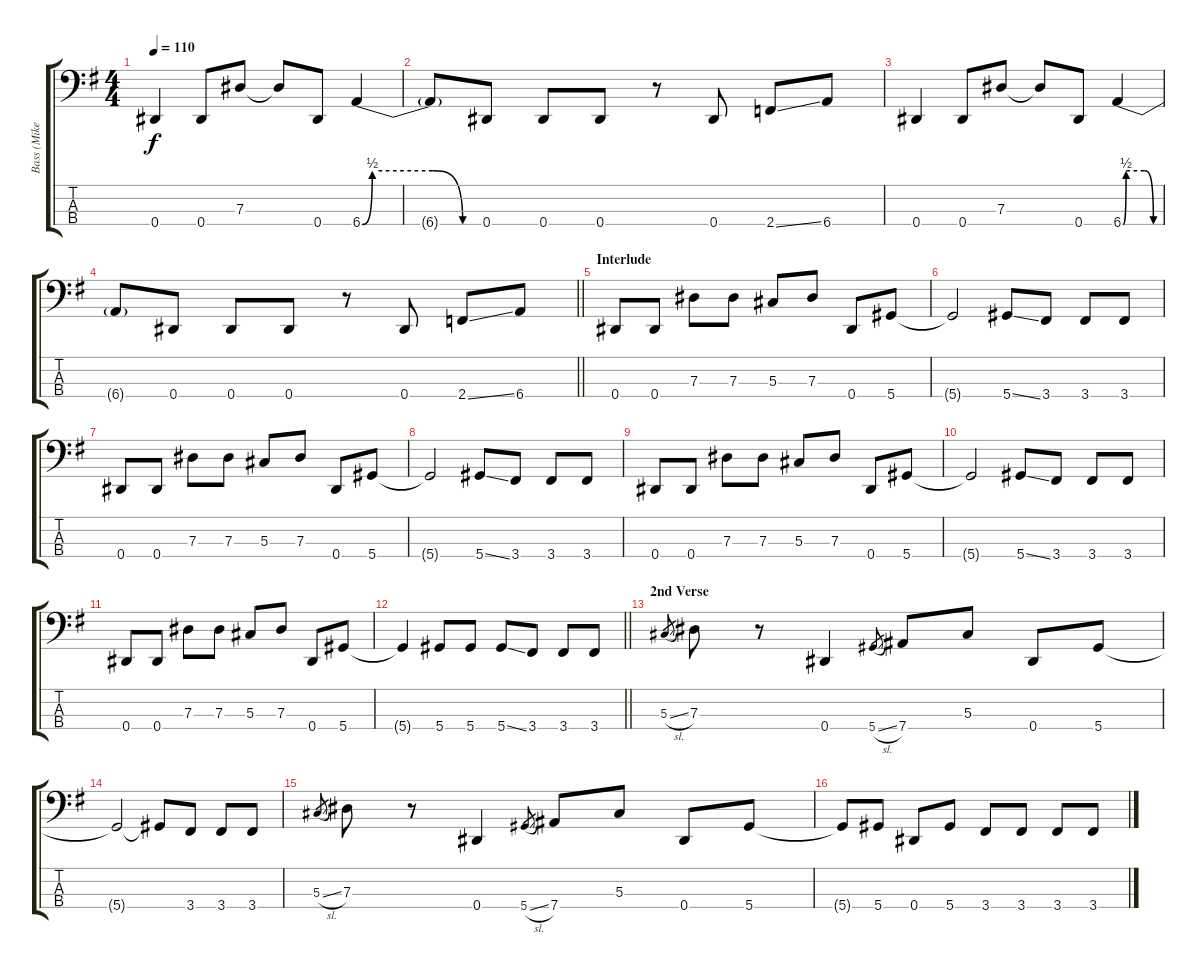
\track ("Bass (Mike)" "Bass (Mike") {instrument acousticbass}
\staff {score tabs}
\tuning (Gb2 Db2 Ab1 Eb1) {hide}
\ts (4 4)
\tempo 110
\clef f4
\ks g
0.4.4{dy f} 0.4.8 7.3.8 7.3{t}.8 0.4.8 6.4{be (custom 0 0 5 2 35 2 50 0 60 0)}.4 |
6.4{t}.8 0.4.8 0.4.8 0.4.8 r.8 0.4.8 2.4{ss}.8 6.4.8 |
0.4.4 0.4.8 7.3.8 7.3{t}.8 0.4.8 6.4{be (custom 0 0 5 2 35 2 50 0 60 0)}.4 |
\barLineRight lightlight
6.4{t}.8 0.4.8 0.4.8 0.4.8 r.8 0.4.8 2.4{ss}.8 6.4.8 |
\section ("" "Interlude")
0.4.8 0.4.8 7.3.8 7.3.8 5.3.8 7.3.8 0.4.8 5.4.8 |
5.4{t}.2 5.4{ss}.8 3.4.8 3.4.8 3.4.8 |
0.4.8 0.4.8 7.3.8 7.3.8 5.3.8 7.3.8 0.4.8 5.4.8 |
5.4{t}.2 5.4{ss}.8 3.4.8 3.4.8 3.4.8 |
0.4.8 0.4.8 7.3.8 7.3.8 5.3.8 7.3.8 0.4.8 5.4.8 |
5.4{t}.2 5.4{ss}.8 3.4.8 3.4.8 3.4.8 |
0.4.8 0.4.8 7.3.8 7.3.8 5.3.8 7.3.8 0.4.8 5.4.8 |
\barLineRight lightlight
5.4{t}.4 5.4.8 5.4.8 5.4{ss}.8 3.4.8 3.4.8 3.4.8 |
\section ("" "2nd Verse")
5.3{sl}.8{gr} 7.3.8 r.8 0.4.4 5.4{sl}.8{gr} 7.4.8 5.3.8 0.4.8 5.4.8 |
5.4{t}.2 5.4{t}.8 3.4.8 3.4.8 3.4.8 |
5.3{sl}.8{gr} 7.3.8 r.8 0.4.4 5.4{sl}.8{gr} 7.4.8 5.3.8 0.4.8 5.4.8 |
5.4{t}.8 5.4.8 0.4.8 5.4.8 3.4.8 3.4.8 3.4.8 3.4.8
